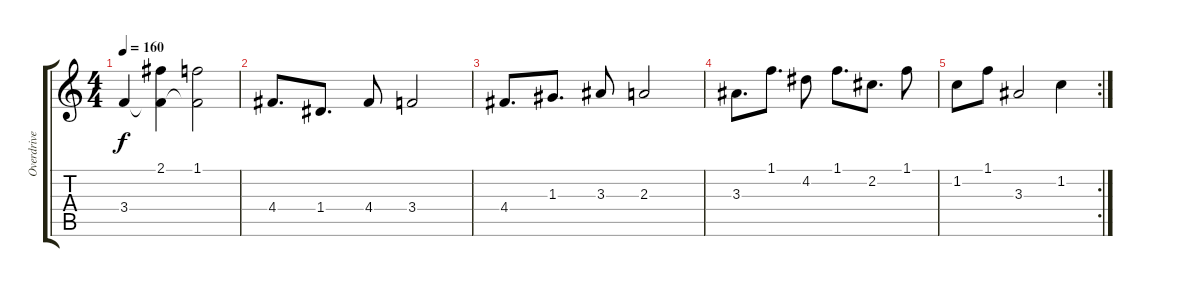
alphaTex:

\track ("Overdrive" "Overdrive") {instrument overdrivenguitar}
\staff {score tabs}
\tuning (E4 B3 G3 D3 A2 E2) {hide}
\ts (4 4)
\tempo 160
\clef g2
\ks c
3.4.4{dy f} (2.1 3.4{t}).4 (1.1 3.4{t}).2 |
4.4.8{d} 1.4.8{d} 4.4.8 3.4.2 |
4.4.8{d} 1.3.8{d} 3.3.8 2.3.2 |
3.3.8{d} 1.1.8{d} 4.2.8 1.1.8{d} 2.2.8{d} 1.1.8 |
\rc 2
1.2.8 1.1.8 3.3.2 1.2.4
